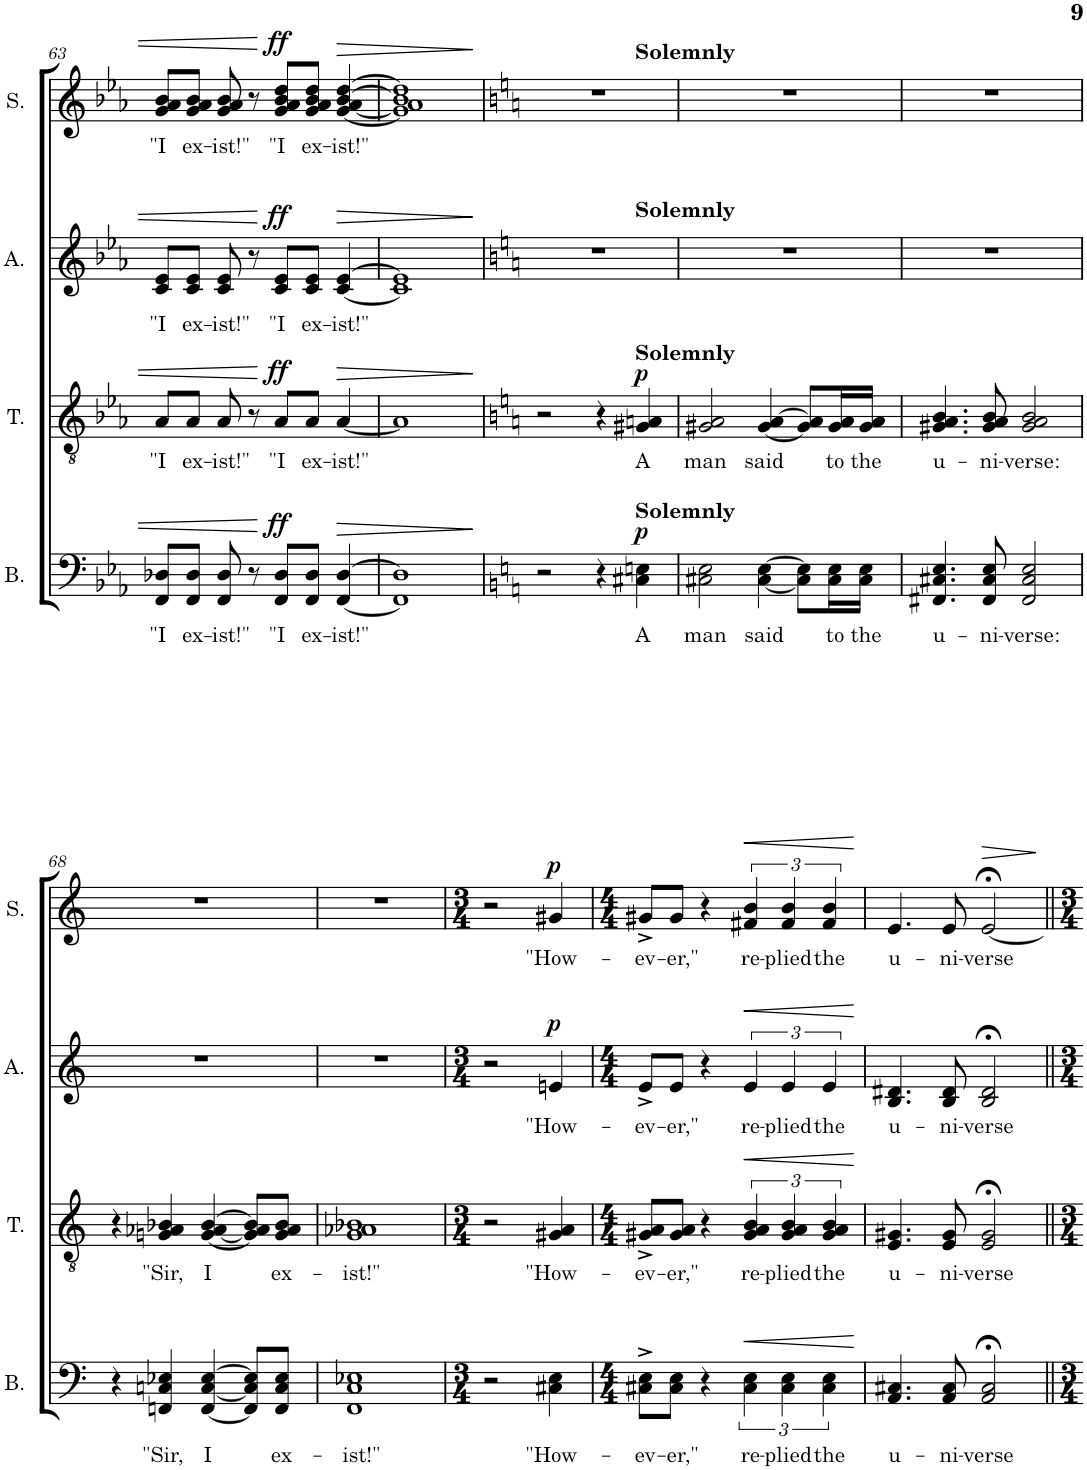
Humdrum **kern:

**kern	**text	**dynam	**kern	**text	**dynam	**kern	**text	**dynam	**kern	**text	**dynam
*part4	*part4	*part4	*part3	*part3	*part3	*part2	*part2	*part2	*part1	*part1	*part1
*staff4	*staff4	*staff4	*staff3	*staff3	*staff3	*staff2	*staff2	*staff2	*staff1	*staff1	*staff1
*I"Bass	*	*	*I"Tenor	*	*	*I"Alto	*	*	*I"Soprano	*	*
*I'B.	*	*	*I'T.	*	*	*I'A.	*	*	*I'S.	*	*
!!LO:PB:g=z
*clefF4	*	*	*clefGv2	*	*	*clefG2	*	*	*clefG2	*	*
*k[b-e-a-]	*	*	*k[b-e-a-]	*	*	*k[b-e-a-]	*	*	*k[b-e-a-]	*	*
*M4/4	*	*	*M4/4	*	*	*M4/4	*	*	*M4/4	*	*
=63	=63	=63	=63	=63	=63	=63	=63	=63	=63	=63	=63
!	!LO:LY:b	!	!	!LO:LY:b	!	!	!LO:LY:b	!	!	!LO:LY:b	!
8FF/ 8D-X/L	"I	.	8A-/L	"I	.	8c/ 8e-/L	"I	.	8g/ 8a-/ 8b-/L	"I	.
!	!LO:LY:b	!	!	!LO:LY:b	!	!	!LO:LY:b	!	!	!LO:LY:b	!
8FF/ 8D-/J	ex-	.	8A-/J	ex-	.	8c/ 8e-/J	ex-	.	8g/ 8a-/ 8b-/J	ex-	.
!	!LO:LY:b	!	!	!LO:LY:b	!	!	!LO:LY:b	!	!	!LO:LY:b	!
8FF/ 8D-/	-ist!"	.	8A-/	-ist!"	.	8c/ 8e-/	-ist!"	.	8g/ 8a-/ 8b-/	-ist!"	.
8r	.	.	8r	.	.	8r	.	.	8r	.	.
!	!LO:LY:b	!LO:DY:a	!	!LO:LY:b	!LO:DY:a	!	!LO:LY:b	!LO:DY:a	!	!LO:LY:b	!LO:DY:a
8FF/ 8D-/L	"I	ff	8A-/L	"I	ff	8c/ 8e-/L	"I	ff	8g/ 8a-/ 8b-/ 8dd/L	"I	ff
!	!LO:LY:b	!	!	!LO:LY:b	!	!	!LO:LY:b	!	!	!LO:LY:b	!
8FF/ 8D-/J	ex-	.	8A-/J	ex-	.	8c/ 8e-/J	ex-	.	8g/ 8a-/ 8b-/ 8dd/J	ex-	.
!	!LO:LY:b	!LO:HP:b	!	!LO:LY:b	!LO:HP:b	!	!LO:LY:b	!LO:HP:b	!	!LO:LY:b	!LO:HP:b
[4FF/ [4D-/	-ist!"	>	[4A-/	-ist!"	>	[4c/ [4e-/	-ist!"	>	[4g/ [4a-/ [4b-/ [4dd/	-ist!"	>
=64	=64	=64	=64	=64	=64	=64	=64	=64	=64	=64	=64
1FF] 1D-]	.	.	1A-]	.	.	1c] 1e-]	.	.	1g] 1a-] 1b-] 1dd]	.	.
.	.	]	.	.	]	.	.	]	.	.	]
=65	=65	=65	=65	=65	=65	=65	=65	=65	=65	=65	=65
*k[]	*	*	*k[]	*	*	*k[]	*	*	*k[]	*	*
*	*	*	*	*	*	*^	*	*	*^	*	*
2r	.	.	2r	.	.	1r	2.ryy	.	.	1r	2.ryy	.	.
4r	.	.	4r	.	.	.	.	.	.	.	.	.	.
!	!	!	!	!	!	!	!	!	!	!	!LO:TX:a:B:t=Solemnly	!	!
!	!	!	!	!	!	!	!LO:TX:a:B:t=Solemnly	!	!	!	!	!	!
!	!	!	!LO:TX:a:B:t=Solemnly	!	!	!	!	!	!	!	!	!	!
!LO:TX:a:B:t=Solemnly	!	!	!	!	!	!	!	!	!	!	!	!	!
!	!LO:LY:b	!LO:DY:a	!	!LO:LY:b	!LO:DY:a	!	!	!	!	!	!	!	!
4C#X\ 4En\	A	p	4G#X/ 4An/	A	p	.	4ryy	.	.	.	4ryy	.	.
=66	=66	=66	=66	=66	=66	=66	=66	=66	=66	=66	=66	=66	=66
!	!LO:LY:b	!	!	!LO:LY:b	!	!	!	!	!	!	!	!	!
*	*	*	*	*	*	*v	*v	*	*	*	*	*	*
*	*	*	*	*	*	*	*	*	*v	*v	*	*
2C#X\ 2E\	man	.	2G#X/ 2A/	man	.	1r	.	.	1r	.	.
!	!LO:LY:b	!	!	!LO:LY:b	!	!	!	!	!	!	!
[4C#\ [4E\	said	.	[4G#/ [4A/	said	.	.	.	.	.	.	.
8C#\] 8E\]L	.	.	8G#/] 8A/]L	.	.	.	.	.	.	.	.
!	!LO:LY:b	!	!	!LO:LY:b	!	!	!	!	!	!	!
16C#\ 16E\L	to	.	16G#/ 16A/L	to	.	.	.	.	.	.	.
!	!LO:LY:b	!	!	!LO:LY:b	!	!	!	!	!	!	!
16C#\ 16E\JJ	the	.	16G#/ 16A/JJ	the	.	.	.	.	.	.	.
=67	=67	=67	=67	=67	=67	=67	=67	=67	=67	=67	=67
!	!LO:LY:b	!	!	!LO:LY:b	!	!	!	!	!	!	!
4.FF#X/ 4.C#X/ 4.E/	u-	.	4.G#X/ 4.A/ 4.B/	u-	.	1r	.	.	1r	.	.
!	!LO:LY:b	!	!	!LO:LY:b	!	!	!	!	!	!	!
8FF#/ 8C#/ 8E/	-ni-	.	8G#/ 8A/ 8B/	-ni-	.	.	.	.	.	.	.
!	!LO:LY:b	!	!	!LO:LY:b	!	!	!	!	!	!	!
2FF#/ 2C#/ 2E/	-verse:	.	2G#/ 2A/ 2B/	-verse:	.	.	.	.	.	.	.
!!LO:LB:g=z
=68	=68	=68	=68	=68	=68	=68	=68	=68	=68	=68	=68
4r	.	.	4r	.	.	1r	.	.	1r	.	.
!	!LO:LY:b	!	!	!LO:LY:b	!	!	!	!	!	!	!
4FFn/ 4Cn/ 4E-X/	"Sir,	.	4Gn/ 4A-X/ 4B-X/	"Sir,	.	.	.	.	.	.	.
!	!LO:LY:b	!	!	!LO:LY:b	!	!	!	!	!	!	!
[4FF/ [4C/ [4E-/	I	.	[4G/ [4A-/ [4B-/	I	.	.	.	.	.	.	.
8FF/] 8C/] 8E-/]L	.	.	8G/] 8A-/] 8B-/]L	.	.	.	.	.	.	.	.
!	!LO:LY:b	!	!	!LO:LY:b	!	!	!	!	!	!	!
8FF/ 8C/ 8E-/J	ex-	.	8G/ 8A-/ 8B-/J	ex-	.	.	.	.	.	.	.
=69	=69	=69	=69	=69	=69	=69	=69	=69	=69	=69	=69
!	!LO:LY:b	!	!	!LO:LY:b	!	!	!	!	!	!	!
1FF 1C 1E-X	-ist!"	.	1G 1A-X 1B-X	-ist!"	.	1r	.	.	1r	.	.
=70	=70	=70	=70	=70	=70	=70	=70	=70	=70	=70	=70
*M3/4	*	*	*M3/4	*	*	*M3/4	*	*	*M3/4	*	*
2r	.	.	2r	.	.	2r	.	.	2r	.	.
!	!LO:LY:b	!	!	!LO:LY:b	!	!	!LO:LY:b	!LO:DY:a	!	!LO:LY:b	!LO:DY:a
4C#X\ 4E\	"How-	.	4G#X/ 4A/	"How-	.	4en/	"How-	p	4g#X/	"How-	p
=71	=71	=71	=71	=71	=71	=71	=71	=71	=71	=71	=71
*M4/4	*	*	*M4/4	*	*	*M4/4	*	*	*M4/4	*	*
!	!LO:LY:b	!	!	!LO:LY:b	!	!	!LO:LY:b	!	!	!LO:LY:b	!
8C#X\^ 8E\^L	-ev-	.	8G#X/^ 8A/^L	-ev-	.	8e^/L	-ev-	.	8g#X^/L	-ev-	.
!	!LO:LY:b	!	!	!LO:LY:b	!	!	!LO:LY:b	!	!	!LO:LY:b	!
8C#\ 8E\J	-er,"	.	8G#/ 8A/J	-er,"	.	8e/J	-er,"	.	8g#/J	-er,"	.
4r	.	.	4r	.	.	4r	.	.	4r	.	.
!	!LO:LY:b	!LO:HP:b	!	!LO:LY:b	!LO:HP:b	!	!LO:LY:b	!LO:HP:b	!	!LO:LY:b	!LO:HP:b
6C#\ 6E\	re-	<	6G#/ 6A/ 6B/	re-	<	6e/	re-	<	6f#X/ 6b/	re-	<
!	!LO:LY:b	!	!	!LO:LY:b	!	!	!LO:LY:b	!	!	!LO:LY:b	!
6C#\ 6E\	-plied	.	6G#/ 6A/ 6B/	-plied	.	6e/	-plied	.	6f#/ 6b/	-plied	.
!	!LO:LY:b	!	!	!LO:LY:b	!	!	!LO:LY:b	!	!	!LO:LY:b	!
6C#\ 6E\	the	.	6G#/ 6A/ 6B/	the	.	6e/	the	.	6f#/ 6b/	the	.
.	.	[	.	.	[	.	.	[	.	.	[
=72	=72	=72	=72	=72	=72	=72	=72	=72	=72	=72	=72
!	!LO:LY:b	!	!	!LO:LY:b	!	!	!LO:LY:b	!	!	!LO:LY:b	!
4.AA/ 4.C#X/	u-	.	4.E/ 4.G#X/	u-	.	4.B/ 4.d#X/	u-	.	4.e/	u-	.
!	!LO:LY:b	!	!	!LO:LY:b	!	!	!LO:LY:b	!	!	!LO:LY:b	!
8AA/ 8C#/	-ni-	.	8E/ 8G#/	-ni-	.	8B/ 8d#/	-ni-	.	8e/	-ni-	.
!	!LO:LY:b	!	!	!LO:LY:b	!	!	!LO:LY:b	!	!	!LO:LY:b	!LO:HP:b
2AA/;< 2C#/;<	-verse	.	2E/;< 2G#/;<	-verse	.	2B/;< 2d#/;<	-verse	.	[2e;</	-verse	>
.	.	.	.	.	.	.	.	.	.	.	]
=||	=||	=||	=||	=||	=||	=||	=||	=||	=||	=||	=||
*-	*-	*-	*-	*-	*-	*-	*-	*-	*-	*-	*-
